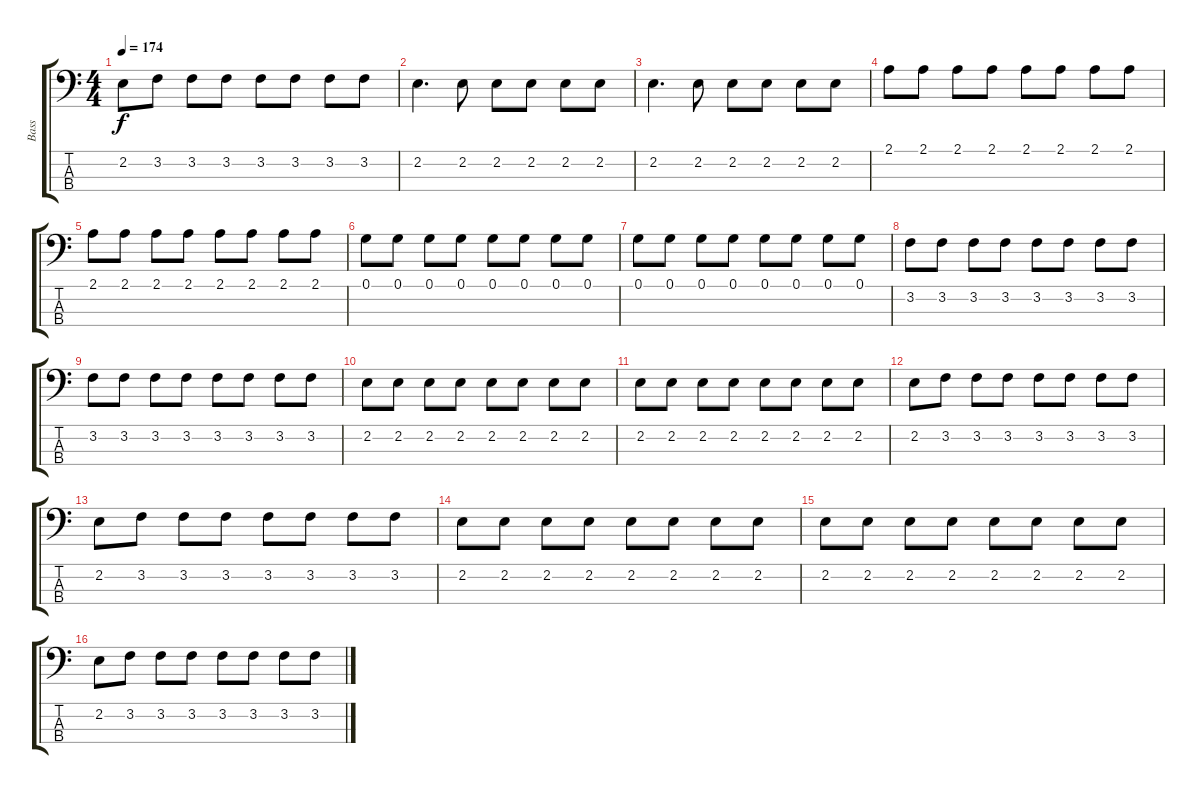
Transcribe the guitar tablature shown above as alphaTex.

\track ("Bass" "Bass") {instrument acousticbass}
\staff {score tabs}
\tuning (G2 D2 A1 E1) {hide}
\ts (4 4)
\tempo 174
\clef f4
\ks c
2.2.8{dy f} 3.2.8 3.2.8 3.2.8 3.2.8 3.2.8 3.2.8 3.2.8 |
2.2.4{d} 2.2.8 2.2.8 2.2.8 2.2.8 2.2.8 |
2.2.4{d} 2.2.8 2.2.8 2.2.8 2.2.8 2.2.8 |
2.1.8 2.1.8 2.1.8 2.1.8 2.1.8 2.1.8 2.1.8 2.1.8 |
2.1.8 2.1.8 2.1.8 2.1.8 2.1.8 2.1.8 2.1.8 2.1.8 |
0.1.8 0.1.8 0.1.8 0.1.8 0.1.8 0.1.8 0.1.8 0.1.8 |
0.1.8 0.1.8 0.1.8 0.1.8 0.1.8 0.1.8 0.1.8 0.1.8 |
3.2.8 3.2.8 3.2.8 3.2.8 3.2.8 3.2.8 3.2.8 3.2.8 |
3.2.8 3.2.8 3.2.8 3.2.8 3.2.8 3.2.8 3.2.8 3.2.8 |
2.2.8 2.2.8 2.2.8 2.2.8 2.2.8 2.2.8 2.2.8 2.2.8 |
2.2.8 2.2.8 2.2.8 2.2.8 2.2.8 2.2.8 2.2.8 2.2.8 |
2.2.8 3.2.8 3.2.8 3.2.8 3.2.8 3.2.8 3.2.8 3.2.8 |
2.2.8 3.2.8 3.2.8 3.2.8 3.2.8 3.2.8 3.2.8 3.2.8 |
2.2.8 2.2.8 2.2.8 2.2.8 2.2.8 2.2.8 2.2.8 2.2.8 |
2.2.8 2.2.8 2.2.8 2.2.8 2.2.8 2.2.8 2.2.8 2.2.8 |
2.2.8 3.2.8 3.2.8 3.2.8 3.2.8 3.2.8 3.2.8 3.2.8
